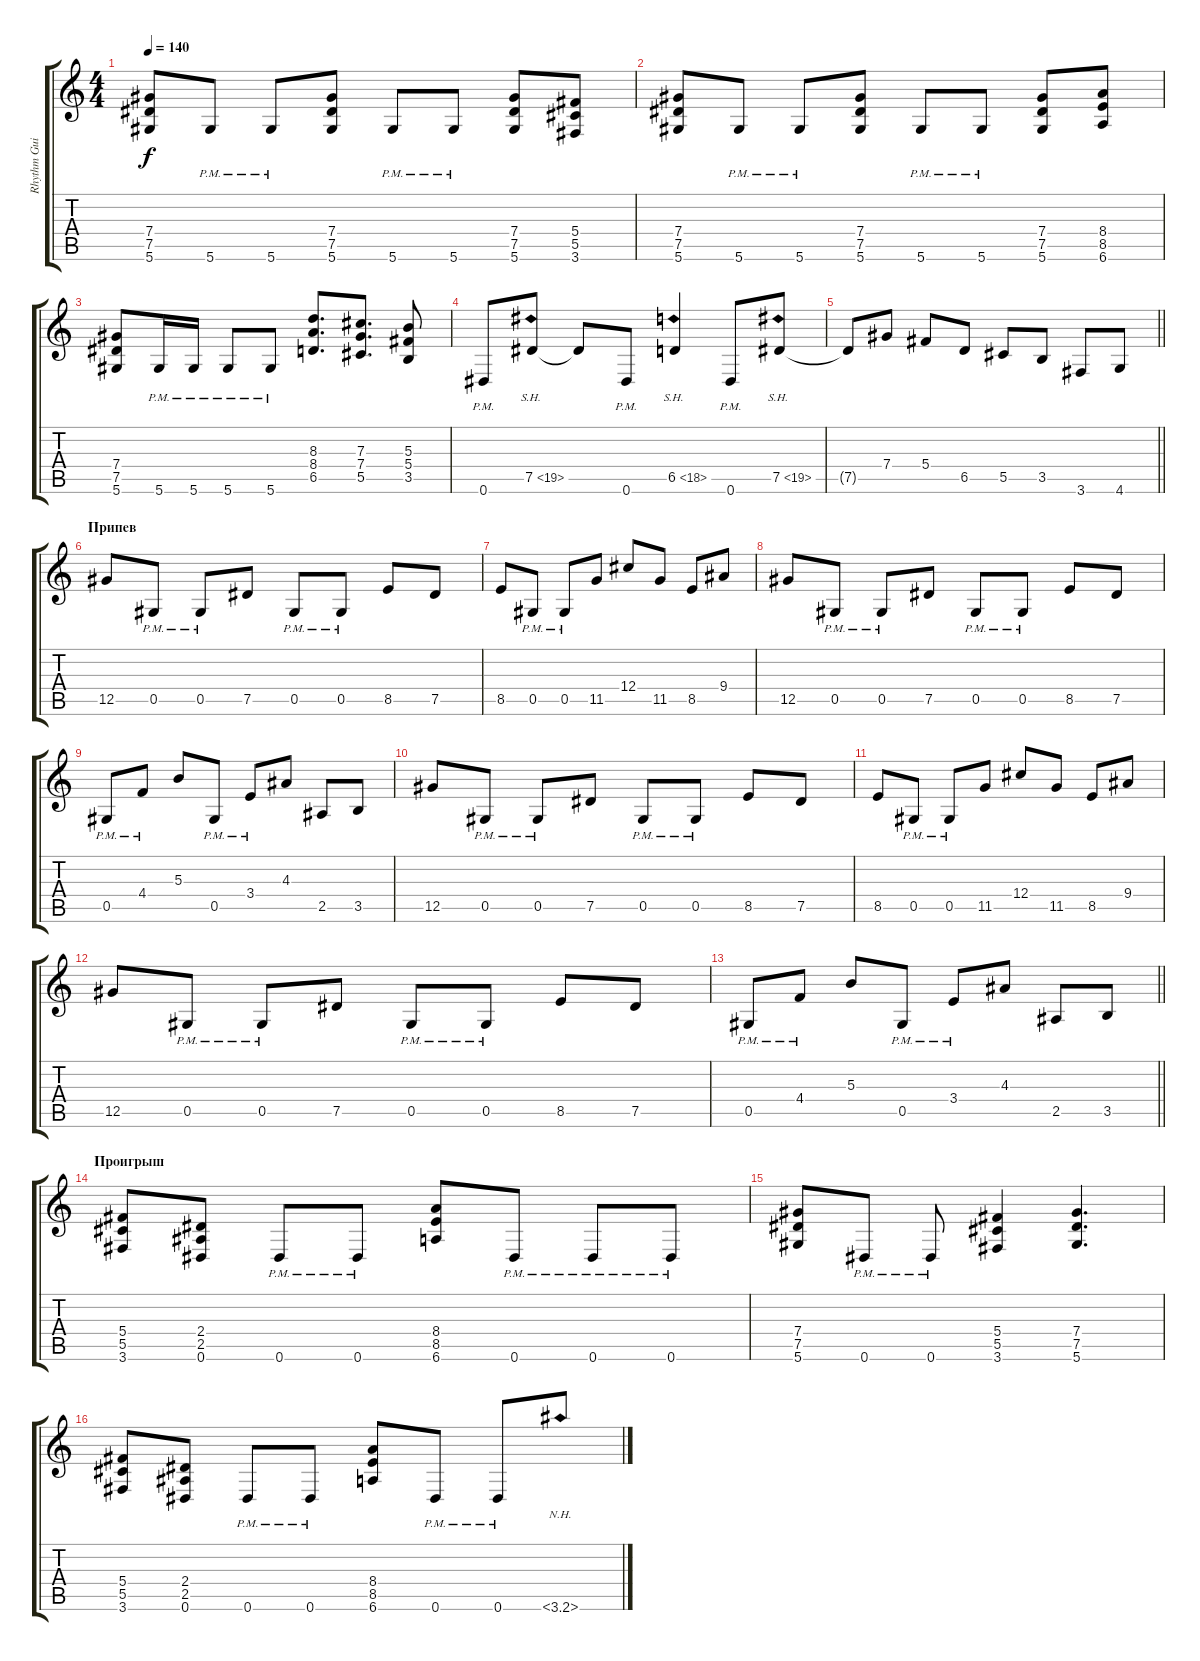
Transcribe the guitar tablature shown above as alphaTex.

\track ("Rhythm Guitar Left" "Rhythm Gui") {instrument distortionguitar}
\staff {score tabs}
\tuning (Eb4 Bb3 Gb3 Db3 Ab2 Eb2) {hide}
\ts (4 4)
\tempo 140
\clef g2
\ks c
(7.4 7.5 5.6).8{dy f} 5.6{pm}.8 5.6{pm}.8 (7.4 7.5 5.6).8 5.6{pm}.8 5.6{pm}.8 (7.4 7.5 5.6).8 (5.4 5.5 3.6).8 |
(7.4 7.5 5.6).8 5.6{pm}.8 5.6{pm}.8 (7.4 7.5 5.6).8 5.6{pm}.8 5.6{pm}.8 (7.4 7.5 5.6).8 (8.4 8.5 6.6).8 |
(7.4 7.5 5.6).8 5.6{pm}.16 5.6{pm}.16 5.6{pm}.8 5.6{pm}.8 (8.3 8.4 6.5).8{d} (7.3 7.4 5.5).8{d} (5.3 5.4 3.5).8 |
0.6{pm}.8 7.5{sh 12}.8 7.5{t}.8 0.6{pm}.8 6.5{sh 12}.4 0.6{pm}.8 7.5{sh 12}.8 |
\barLineRight lightlight
7.5{t}.8 7.4.8 5.4.8 6.5.8 5.5.8 3.5.8 3.6.8 4.6.8 |
\section ("" "Припев")
12.5.8 0.5{pm}.8 0.5{pm}.8 7.5.8 0.5{pm}.8 0.5{pm}.8 8.5.8 7.5.8 |
8.5.8 0.5{pm}.8 0.5{pm}.8 11.5.8 12.4.8 11.5.8 8.5.8 9.4.8 |
12.5.8 0.5{pm}.8 0.5{pm}.8 7.5.8 0.5{pm}.8 0.5{pm}.8 8.5.8 7.5.8 |
0.5{pm}.8 4.4{pm}.8 5.3.8 0.5{pm}.8 3.4{pm}.8 4.3.8 2.5.8 3.5.8 |
12.5.8 0.5{pm}.8 0.5{pm}.8 7.5.8 0.5{pm}.8 0.5{pm}.8 8.5.8 7.5.8 |
8.5.8 0.5{pm}.8 0.5{pm}.8 11.5.8 12.4.8 11.5.8 8.5.8 9.4.8 |
12.5.8 0.5{pm}.8 0.5{pm}.8 7.5.8 0.5{pm}.8 0.5{pm}.8 8.5.8 7.5.8 |
\barLineRight lightlight
0.5{pm}.8 4.4{pm}.8 5.3.8 0.5{pm}.8 3.4{pm}.8 4.3.8 2.5.8 3.5.8 |
\section ("" "Проигрыш")
(5.4 5.5 3.6).8 (2.4 2.5 0.6).8 0.6{pm}.8 0.6{pm}.8 (8.4 8.5 6.6).8 0.6{pm}.8 0.6{pm}.8 0.6{pm}.8 |
(7.4 7.5 5.6).8 0.6{pm}.8 0.6{pm}.8 (5.4 5.5 3.6).4 (7.4 7.5 5.6).4{d} |
(5.4 5.5 3.6).8 (2.4 2.5 0.6).8 0.6{pm}.8 0.6{pm}.8 (8.4 8.5 6.6).8 0.6{pm}.8 0.6{pm}.8 3.6{nh}.8
